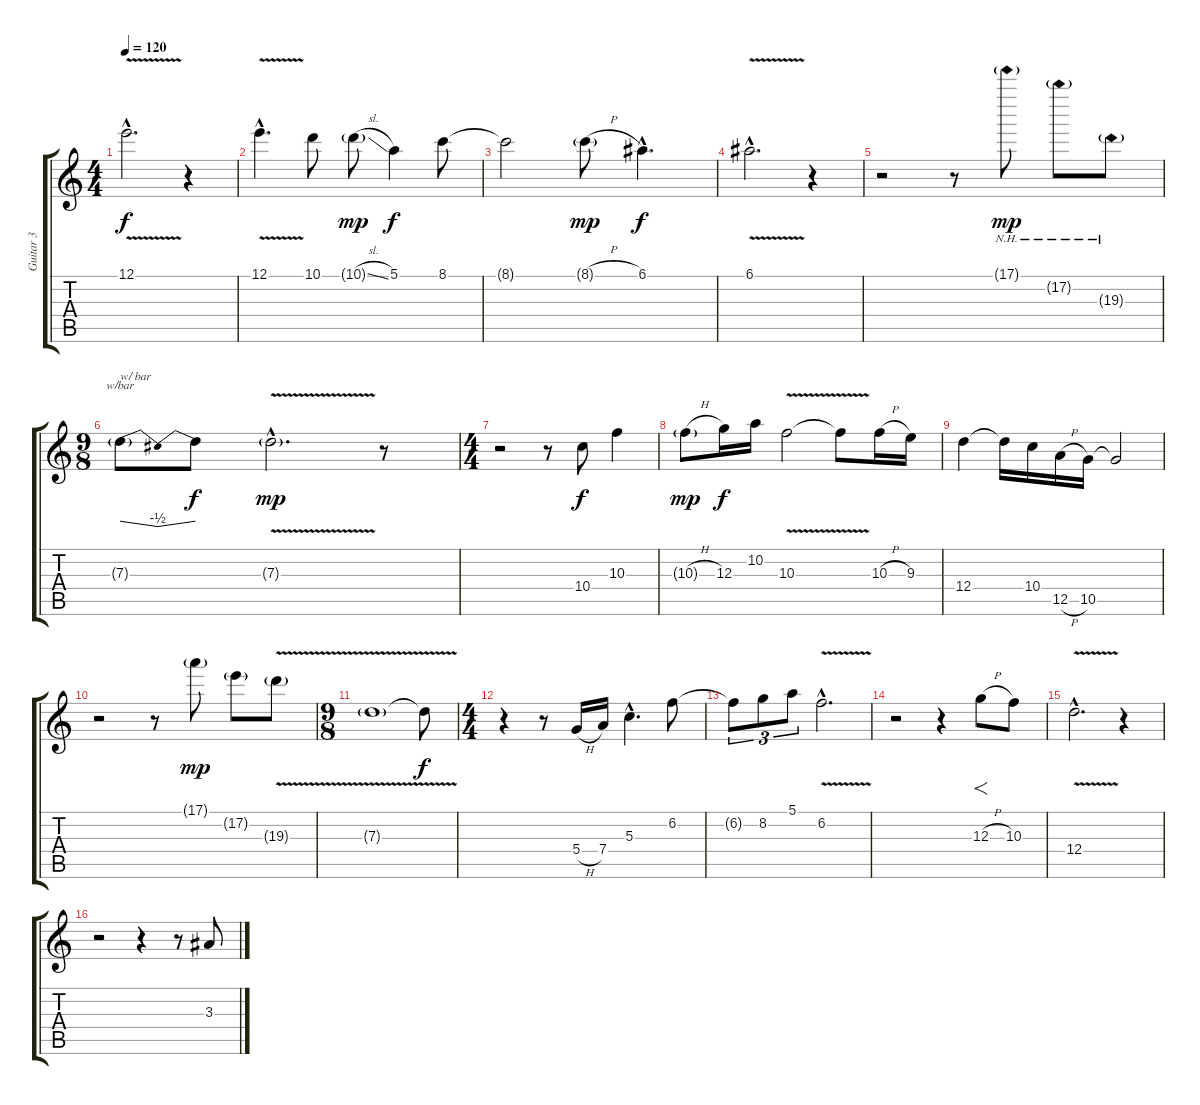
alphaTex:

\track ("Guitar 3" "Guitar 3") {instrument overdrivenguitar}
\staff {score tabs}
\tuning (E4 B3 G3 D3 A2 E2) {hide}
\ts (4 4)
\tempo 120
\clef g2
\ks c
12.1{v hac}.2{d dy f} r.4 |
12.1{v hac}.4{d} 10.1.8 10.1{sl g}.8{dy mp} 5.1.4{dy f} 8.1.8 |
8.1{t}.2 8.1{h g}.8{dy mp} 6.1{hac}.4{d dy f} |
6.1{v hac}.2{d} r.4 |
r.2 r.8 17.1{nh g}.8{dy mp} 17.2{nh g}.8 19.3{nh g}.8 |
\ts (9 8)
7.3{g}.8{tbe (dip default 0 0 30 -2 60 0) txt "w/ bar"} 7.3{t}.8{dy f} 7.3{v g hac}.2{d dy mp} r.8 |
\ts (4 4)
r.2 r.8 10.4.8{dy f} 10.3.4 |
10.3{h g}.8{dy mp} 12.3.16{dy f} 10.2.16 10.3{v}.2 10.3{t}.8 10.3{h}.16 9.3.16 |
12.4.4 12.4{t}.16 10.4.16 12.5{h}.16 10.5.16 10.5{t}.2 |
r.2 r.8 17.1{g}.8{dy mp} 17.2{g}.8 19.3{v g}.8 |
\ts (9 8)
7.3{v g}.1 7.3{t}.8{dy f} |
\ts (4 4)
r.4 r.8 5.4{h}.16 7.4.16 5.3{hac}.4{d} 6.2.8 |
6.2{t}.8{tu (3 2)} 8.2.8{tu (3 2)} 5.1.8{tu (3 2)} 6.2{v hac}.2{d} |
r.2 r.4 12.3{h}.8{f} 10.3.8 |
12.4{v hac}.2{d} r.4 |
r.2 r.4 r.8 3.3.8
